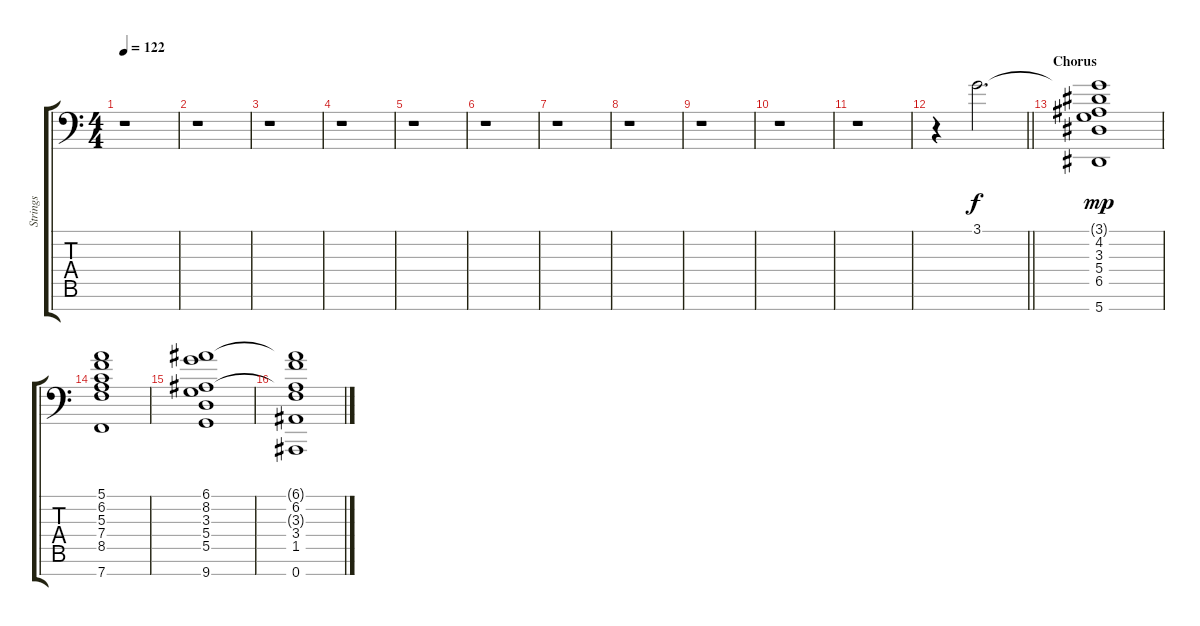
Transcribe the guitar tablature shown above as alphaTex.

\track ("Strings" "Strings") {instrument stringensemble1}
\staff {score tabs}
\tuning (E4 B3 G3 D3 A2 E2 Bb1) {hide}
\ts (4 4)
\tempo 122
\clef f4
\ks c
r.1{dy mp} |
r.1 |
r.1 |
r.1 |
r.1 |
r.1 |
r.1 |
r.1 |
r.1 |
r.1 |
r.1 |
\barLineRight lightlight
r.4{volume 0} 3.1.2{d dy f volume 11} |
\section ("" "Chorus")
(3.1{t} 4.2 3.3 5.4 6.5 5.7).1{dy mp} |
(5.1 6.2 5.3 7.4 8.5 7.7).1 |
(6.1 8.2 3.3 5.4 5.5 9.7).1 |
(6.1{t} 6.2 3.3{t} 3.4 1.5 0.7).1
